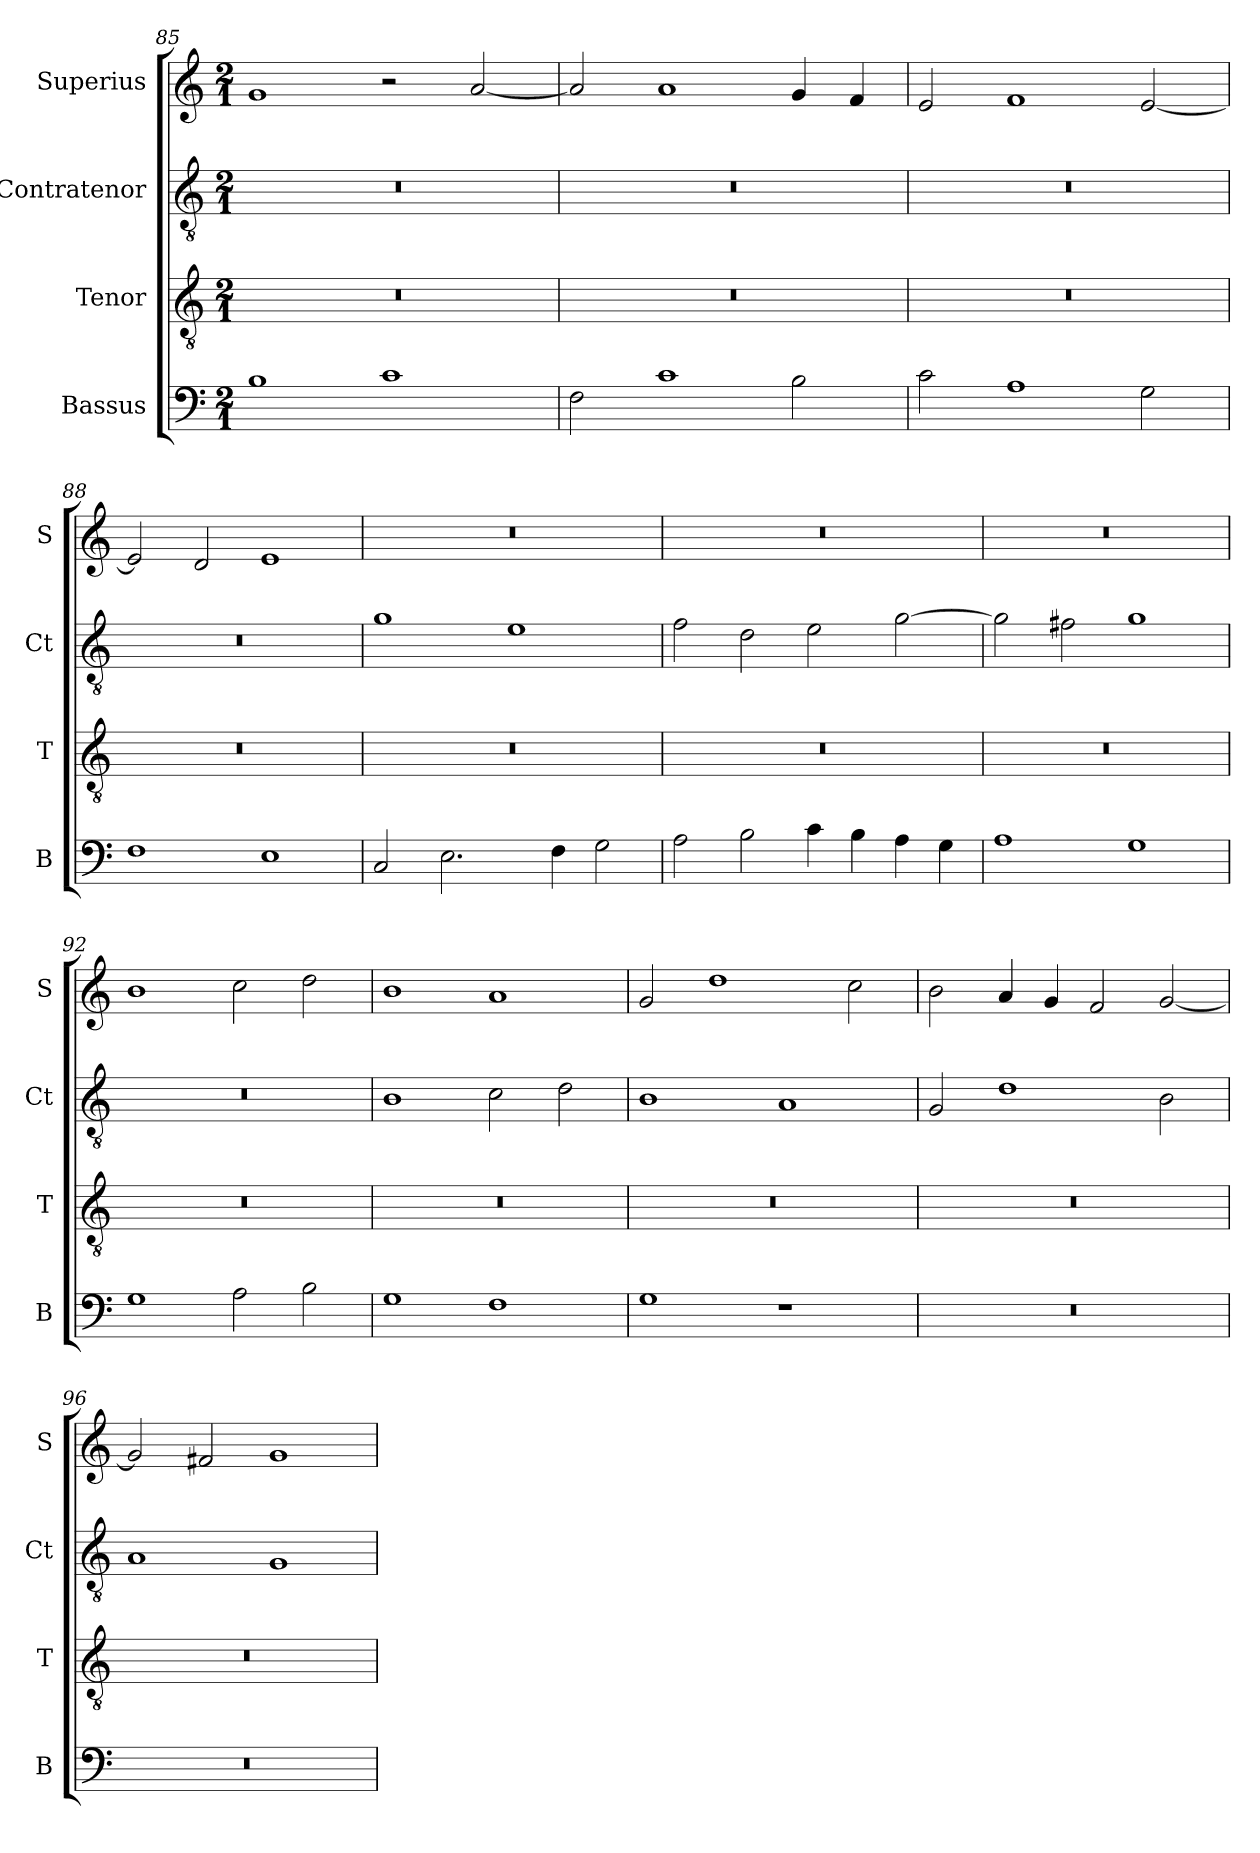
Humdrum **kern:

**kern	**kern	**kern	**kern
*part4	*part3	*part2	*part1
*staff4	*staff3	*staff2	*staff1
*I"Bassus	*I"Tenor	*I"Contratenor	*I"Superius
*I'B	*I'T	*I'Ct	*I'S
*clefF4	*clefGv2	*clefGv2	*clefG2
*k[]	*k[]	*k[]	*k[]
*M2/1	*M2/1	*M2/1	*M2/1
=85	=85	=85	=85
1B	0r	0r	1g
1c	.	.	2r
.	.	.	[2a/
=86	=86	=86	=86
2F\	0r	0r	2a/]
1c	.	.	1a
2B\	.	.	4g/
.	.	.	4f/
=87	=87	=87	=87
2c\	0r	0r	2e/
1A	.	.	1f
2G\	.	.	[2e/
=88	=88	=88	=88
1F	0r	0r	2e/]
.	.	.	2d/
1E	.	.	1e
=89	=89	=89	=89
2C/	0r	1g	0r
2.E\	.	.	.
.	.	1e	.
4F\	.	.	.
2G\	.	.	.
=90	=90	=90	=90
2A\	0r	2f\	0r
2B\	.	2d\	.
4c\	.	2e\	.
4B\	.	.	.
4A\	.	[2g\	.
4G\	.	.	.
=91	=91	=91	=91
1A	0r	2g\]	0r
.	.	2f#X\	.
1G	.	1g	.
=92	=92	=92	=92
1G	0r	0r	1b
2A\	.	.	2cc\
2B\	.	.	2dd\
=93	=93	=93	=93
1G	0r	1B	1b
1F	.	2c\	1a
.	.	2d\	.
=94	=94	=94	=94
1G	0r	1B	2g/
.	.	.	1dd
1r	.	1A	.
.	.	.	2cc\
=95	=95	=95	=95
0r	0r	2G/	2b\
.	.	1d	4a/
.	.	.	4g/
.	.	.	2f/
.	.	2B\	[2g/
=96	=96	=96	=96
0r	0r	1A	2g/]
.	.	.	2f#X/
.	.	1G	1g
=	=	=	=
*-	*-	*-	*-
